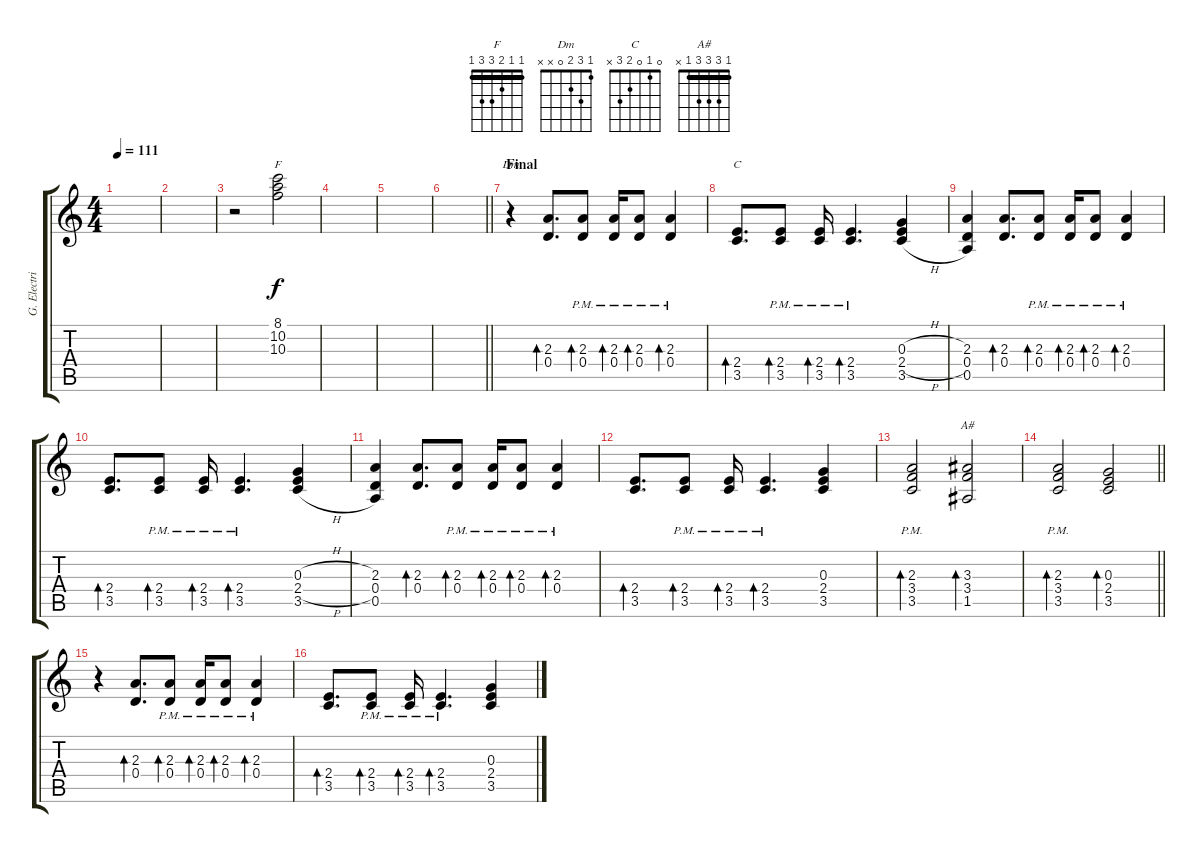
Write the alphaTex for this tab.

\track ("G. Electrica" "G. Electri") {instrument overdrivenguitar}
\staff {score tabs}
\tuning (E4 B3 G3 D3 A2 E2) {hide}
\chord ("F" 1 1 2 3 3 1) {barre 1}
\chord ("Dm" 1 3 2 0 x x)
\chord ("C" 0 1 0 2 3 x)
\chord ("A#" 1 3 3 3 1 x) {barre 1}
\ts (4 4)
\tempo 111
\clef g2
\ks c
|
|
r.2 (8.1 10.2 10.3).2{ch "F"} |
|
|
\barLineRight lightlight
|
\section ("" "Final")
r.4{ch "Dm"} (2.3 0.4).8{d bd 60} (2.3 0.4{pm}).8{bd 60} (2.3 0.4{pm}).16{bd 60} (2.3 0.4{pm}).8{bd 60} (2.3 0.4{pm}).4{bd 60} |
(2.4 3.5).8{d bd 60 ch "C"} (2.4{pm} 3.5).8{bd 60} (2.4{pm} 3.5).16{bd 60} (2.4{pm} 3.5).4{d bd 60} (0.3{h} 2.4{h} 3.5{h}).4 |
(2.3 0.4 0.5).4 (2.3 0.4).8{d bd 60} (2.3 0.4{pm}).8{bd 60} (2.3 0.4{pm}).16{bd 60} (2.3 0.4{pm}).8{bd 60} (2.3 0.4{pm}).4{bd 60} |
(2.4 3.5).8{d bd 60} (2.4{pm} 3.5).8{bd 60} (2.4{pm} 3.5).16{bd 60} (2.4{pm} 3.5).4{d bd 60} (0.3{h} 2.4{h} 3.5{h}).4 |
(2.3 0.4 0.5).4 (2.3 0.4).8{d bd 60} (2.3 0.4{pm}).8{bd 60} (2.3 0.4{pm}).16{bd 60} (2.3 0.4{pm}).8{bd 60} (2.3 0.4{pm}).4{bd 60} |
(2.4 3.5).8{d bd 60} (2.4{pm} 3.5).8{bd 60} (2.4{pm} 3.5).16{bd 60} (2.4{pm} 3.5).4{d bd 60} (0.3 2.4 3.5).4 |
(2.3{pm} 3.4{pm} 3.5{pm}).2{bd 60} (3.3 3.4 1.5).2{bd 60 ch "A#"} |
\barLineRight lightlight
(2.3{pm} 3.4{pm} 3.5{pm}).2{bd 60} (0.3 2.4 3.5).2{bd 60} |
r.4 (2.3 0.4).8{d bd 60} (2.3 0.4{pm}).8{bd 60} (2.3 0.4{pm}).16{bd 60} (2.3 0.4{pm}).8{bd 60} (2.3 0.4{pm}).4{bd 60} |
(2.4 3.5).8{d bd 60} (2.4{pm} 3.5).8{bd 60} (2.4{pm} 3.5).16{bd 60} (2.4{pm} 3.5).4{d bd 60} (0.3{h} 2.4{h} 3.5{h}).4
